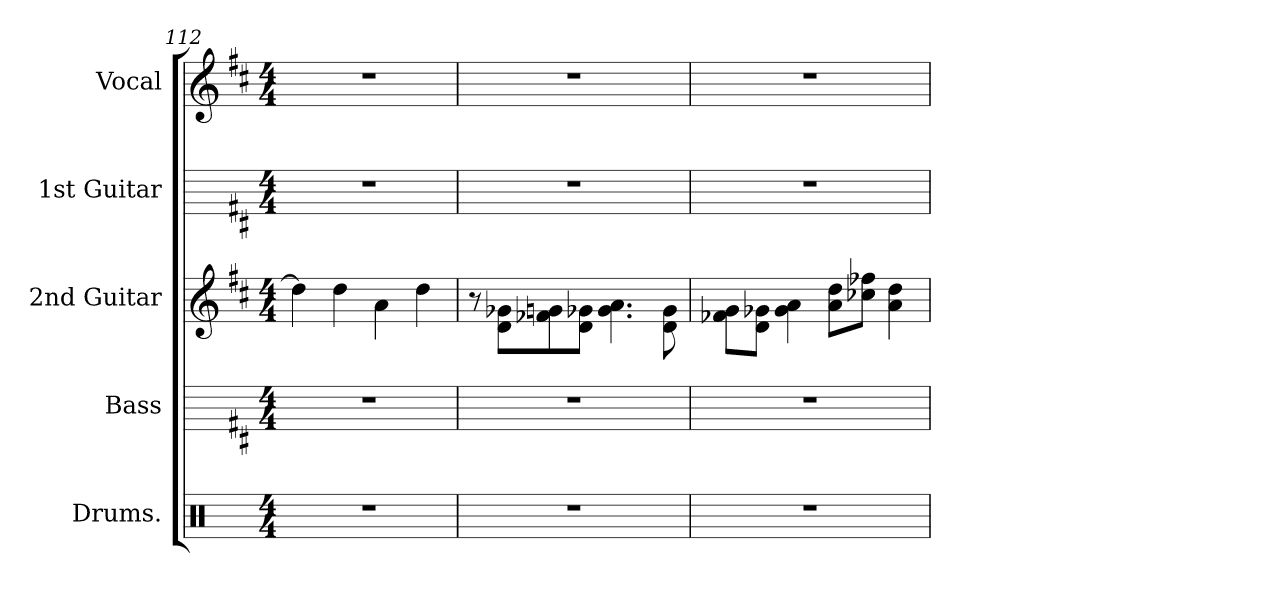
**kern	**kern	**kern	**kern	**kern
*part5	*part4	*part3	*part2	*part1
*staff5	*staff4	*staff3	*staff2	*staff1
*I"Drums.	*I"Bass	*I"2nd Guitar	*I"1st Guitar	*I"Vocal
*I'Drs.	*I'Ba.	*I'Gt.2	*I'Gt.1	*I'Vo.
!!LO:LB:g=z
*clefX	*	*	*	*clefG2
*	*ITrd7c12	*	*	*
*k[]	*k[f#c#]	*k[f#c#]	*k[f#c#]	*k[f#c#]
*M4/4	*M4/4	*M4/4	*M4/4	*M4/4
=112	=112	=112	=112	=112
1r	1r	4dd\]	1r	1r
.	.	4dd\	.	.
.	.	4a\	.	.
.	.	4dd\	.	.
=113	=113	=113	=113	=113
1r	1r	8r	1r	1r
.	.	8d\ 8g-\L	.	.
.	.	8f-\ 8g\	.	.
.	.	8d\ 8g-\J	.	.
.	.	4.g-\ 4.a\	.	.
.	.	8d\ 8g-\	.	.
=114	=114	=114	=114	=114
1r	1r	8f-\ 8g\L	1r	1r
.	.	8d\ 8g-\J	.	.
.	.	4g-\ 4a\	.	.
.	.	8a\ 8dd\L	.	.
.	.	8cc-\ 8ff-\J	.	.
.	.	4a\ 4dd\	.	.
=	=	=	=	=
*-	*-	*-	*-	*-
